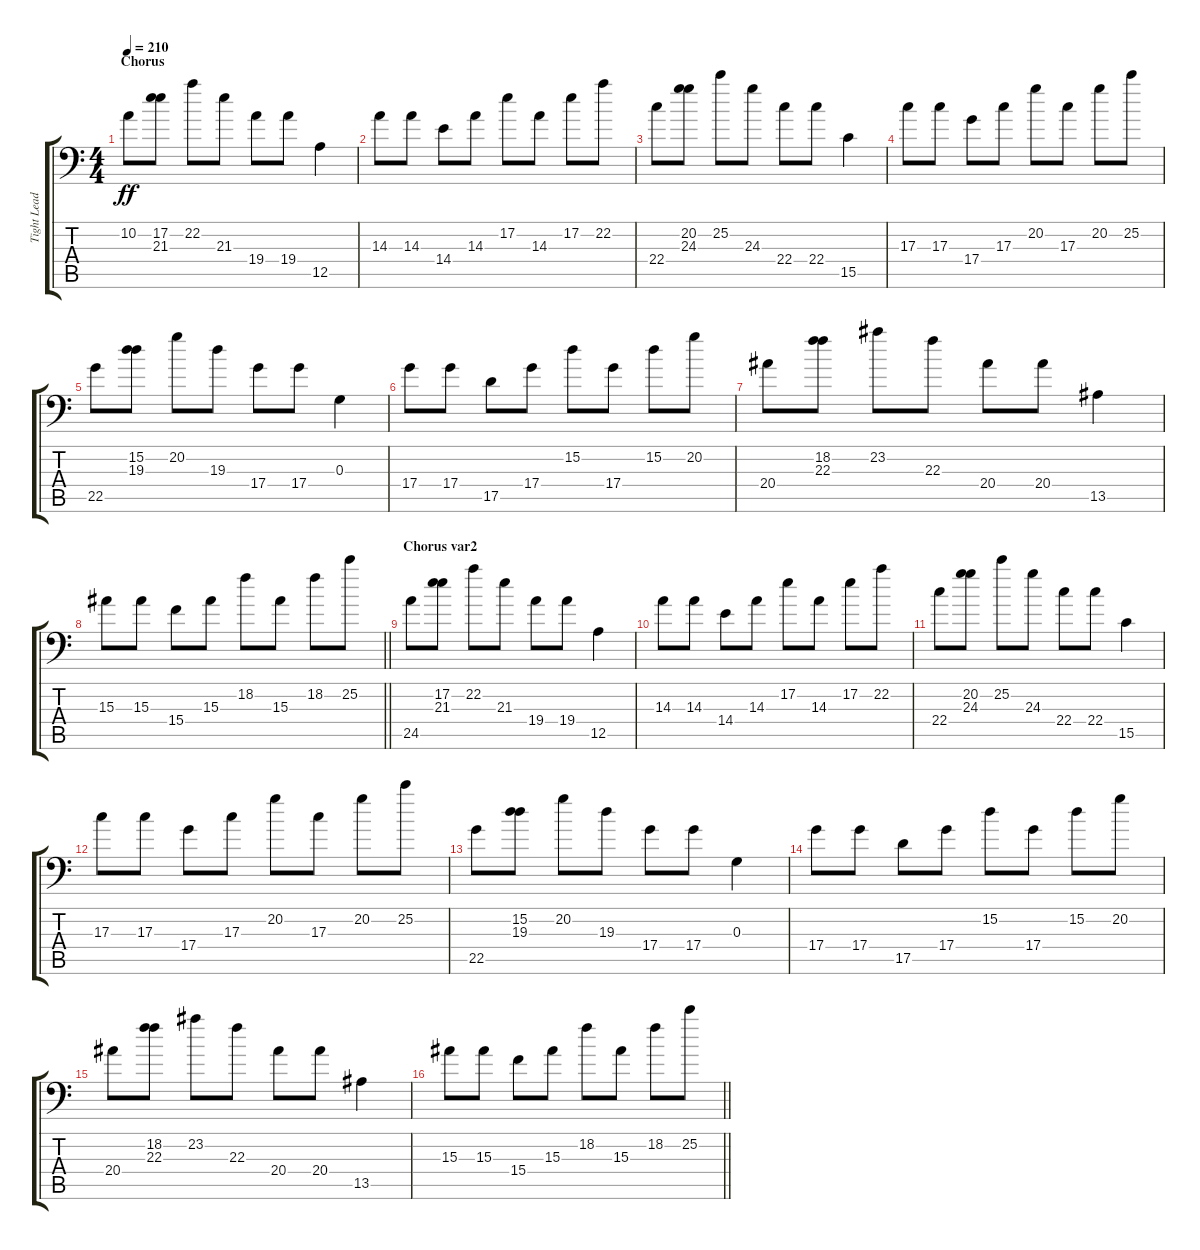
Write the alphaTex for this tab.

\track ("Tight Lead" "Tight Lead") {instrument reedorgan}
\staff {score tabs}
\tuning (B8 B3 G3 D3 A2 C-1) {hide}
\ts (4 4)
\section ("" "Chorus")
\tempo 210
\clef f4
\ks c
10.2.8{dy ff} (17.2 21.3).8 22.2.8 21.3.8 19.4.8 19.4.8 12.5.4 |
14.3.8 14.3.8 14.4.8 14.3.8 17.2.8 14.3.8 17.2.8 22.2.8 |
22.4.8 (20.2 24.3).8 25.2.8 24.3.8 22.4.8 22.4.8 15.5.4 |
17.3.8 17.3.8 17.4.8 17.3.8 20.2.8 17.3.8 20.2.8 25.2.8 |
22.5.8 (15.2 19.3).8 20.2.8 19.3.8 17.4.8 17.4.8 0.3.4 |
17.4.8 17.4.8 17.5.8 17.4.8 15.2.8 17.4.8 15.2.8 20.2.8 |
20.4.8 (18.2 22.3).8 23.2.8 22.3.8 20.4.8 20.4.8 13.5.4 |
\barLineRight lightlight
15.3.8 15.3.8 15.4.8 15.3.8 18.2.8 15.3.8 18.2.8 25.2.8 |
\section ("" "Chorus var2")
24.5.8 (17.2 21.3).8 22.2.8 21.3.8 19.4.8 19.4.8 12.5.4 |
14.3.8 14.3.8 14.4.8 14.3.8 17.2.8 14.3.8 17.2.8 22.2.8 |
22.4.8 (20.2 24.3).8 25.2.8 24.3.8 22.4.8 22.4.8 15.5.4 |
17.3.8 17.3.8 17.4.8 17.3.8 20.2.8 17.3.8 20.2.8 25.2.8 |
22.5.8 (15.2 19.3).8 20.2.8 19.3.8 17.4.8 17.4.8 0.3.4 |
17.4.8 17.4.8 17.5.8 17.4.8 15.2.8 17.4.8 15.2.8 20.2.8 |
20.4.8 (18.2 22.3).8 23.2.8 22.3.8 20.4.8 20.4.8 13.5.4 |
\barLineRight lightlight
15.3.8 15.3.8 15.4.8 15.3.8 18.2.8 15.3.8 18.2.8 25.2.8
